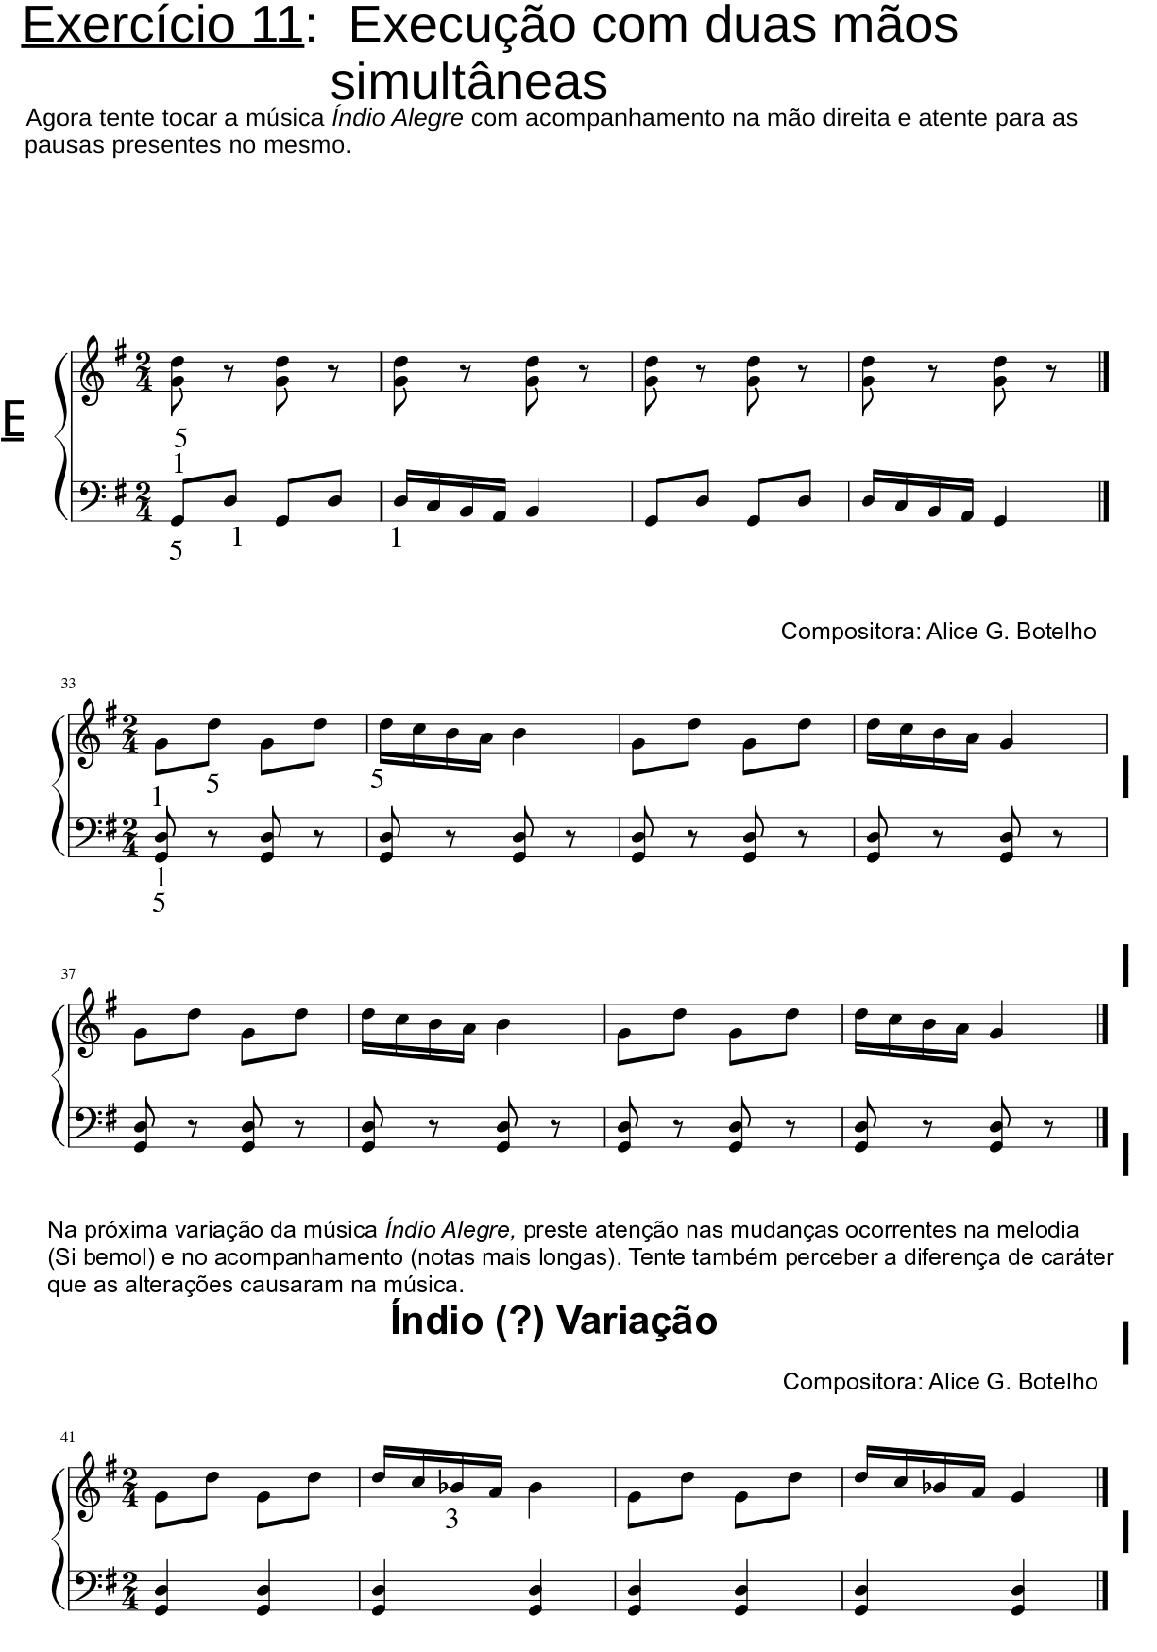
**kern	**harte
*part1	*part1
*staff1	*
*I"Piano	*
*I'Pno	*
!!LO:PB:g=z
*clefG2	*
*k[]	*
*M4/4	*
=1	=1
!LO:TX:a:t=Exercício 11	!
!LO:TX:a:t=&colon;  Execução com duas mãos	!
!LO:TX:a:t=simultâneas	!
!LO:TX:a:t=Agora tente tocar a música	!
!LO:TX:a:i:t=Índio Alegre	!
!LO:TX:a:t=com acompanhamento na mão direita e atente para as	!
!LO:TX:a:t=pausas presentes no mesmo.	!
!LO:TX:a:t=Exercício 12&colon;	!
!LO:TX:a:t=Música Índio Alegre	!
!LO:TX:a:t=Exercício 13&colon;	!
!LO:TX:a:t=Tocando Sequência de Acordes	!
!LO:TX:a:t=Invertidos e no Seu Estado Fundamental	!
!LO:TX:a:t=Agora vamos tentar tocar os acordes invertidos com a mãos esquerda? Atente-se para as inverões.	!
!LO:TX:b:t=Acorde de C na 2ª inversão	!
2G/	C:maj/5
2c/	.
=2	=2
2e/	.
2c/	.
=3	=3
2G/	.
2c/	.
=4	=4
2e/	.
2c/	.
=5	=5
4G/	.
4G/ 4c/ 4e/	.
4G/ 4c/ 4e/	.
4G/ 4c/ 4e/	.
!!LO:LB:g=z
==1	==1
!LO:TX:b:t=Acorde de Am no seu estado fundamental	!LO:H:kt=m
2A/	A:min
2c/	.
=2	=2
2e/	.
2c/	.
=3	=3
2A/	.
2c/	.
=4	=4
2e/	.
2c/	.
=5	=5
4A/	.
4A/ 4c/ 4e/	.
4A/ 4c/ 4e/	.
4A/ 4c/ 4e/	.
!!LO:LB:g=z
==1	==1
!LO:TX:b:t=Acorde de G no seu estado fundamental	!
2G/	G:maj
2B/	.
=2	=2
2d/	.
2B/	.
=3	=3
2G/	.
2B/	.
=4	=4
2d/	.
2B/	.
=5	=5
4G/	.
4G/ 4B/ 4d/	.
4G/ 4B/ 4d/	.
4G/ 4B/ 4d/	.
!!LO:LB:g=z
==1	==1
!LO:TX:b:t=Acorde de Em na 1ª inversão	!LO:H:kt=m
2G/	E:min/b3
2B/	.
=2	=2
2e/	.
2B/	.
=3	=3
2G/	.
2B/	.
=4	=4
2e/	.
2B/	.
=5	=5
4G/	.
4G/ 4B/ 4e/	.
4G/ 4B/ 4e/	.
4G/ 4B/ 4e/	.
!!LO:LB:g=z
==1	==1
!LO:TX:b:t=Acorde de F na 1ª inversão	!
2A/	F:maj/3
2c/	.
=2	=2
2f/	.
2c/	.
=3	=3
2A/	.
2c/	.
=4	=4
2f/	.
2c/	.
=5	=5
4A/	.
4A/ 4c/ 4f/	.
4A/ 4c/ 4f/	.
4A/ 4c/ 4f/	.
==	==
*-	*-
